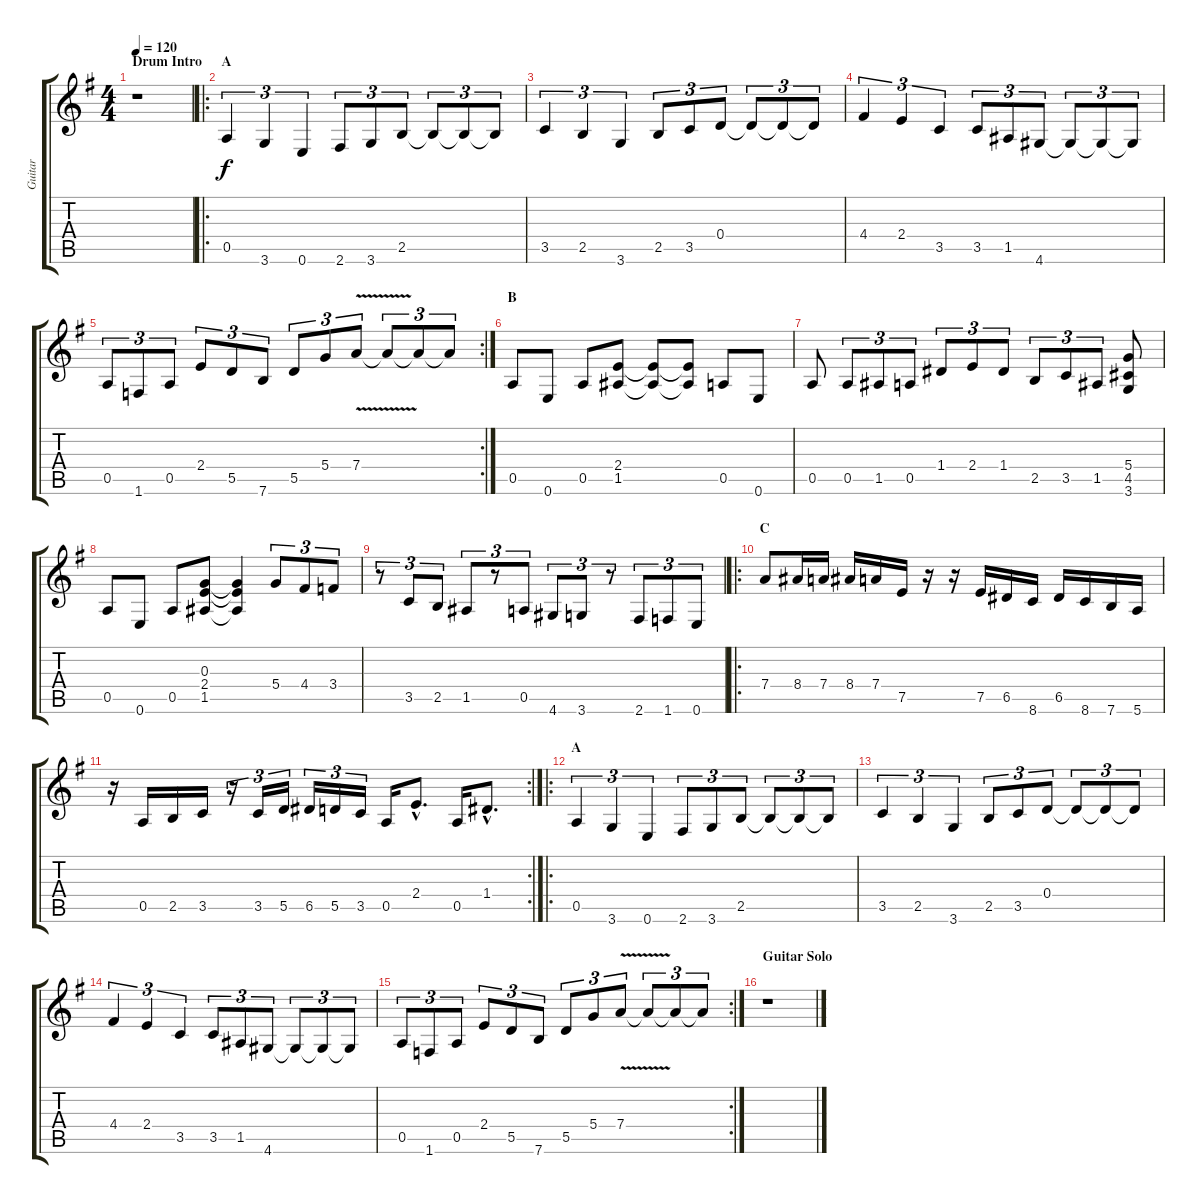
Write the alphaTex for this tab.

\track ("Guitar" "Guitar") {instrument distortionguitar}
\staff {score tabs}
\tuning (E4 B3 G3 D3 A2 E2) {hide}
\ts (4 4)
\section ("" "Drum Intro")
\tempo 120
\clef g2
\ks eminor
r.1{dy f instrument distortionguitar} |
\ro
\section ("" "A ")
0.5.4{tu (3 2)} 3.6.4{tu (3 2)} 0.6.4{tu (3 2)} 2.6.8{tu (3 2)} 3.6.8{tu (3 2)} 2.5.8{tu (3 2)} 2.5{t}.8{tu (3 2)} 2.5{t}.8{tu (3 2)} 2.5{t}.8{tu (3 2)} |
3.5.4{tu (3 2)} 2.5.4{tu (3 2)} 3.6.4{tu (3 2)} 2.5.8{tu (3 2)} 3.5.8{tu (3 2)} 0.4.8{tu (3 2)} 0.4{t}.8{tu (3 2)} 0.4{t}.8{tu (3 2)} 0.4{t}.8{tu (3 2)} |
4.4.4{tu (3 2)} 2.4.4{tu (3 2)} 3.5.4{tu (3 2)} 3.5.8{tu (3 2)} 1.5.8{tu (3 2)} 4.6.8{tu (3 2)} 4.6{t}.8{tu (3 2)} 4.6{t}.8{tu (3 2)} 4.6{t}.8{tu (3 2)} |
\rc 2
0.5.8{tu (3 2)} 1.6.8{tu (3 2)} 0.5.8{tu (3 2)} 2.4.8{tu (3 2)} 5.5.8{tu (3 2)} 7.6.8{tu (3 2)} 5.5.8{tu (3 2)} 5.4.8{tu (3 2)} 7.4{v}.8{tu (3 2)} 7.4{t}.8{tu (3 2)} 7.4{t}.8{tu (3 2)} 7.4{t}.8{tu (3 2)} |
\section ("" "B ")
0.5.8 0.6.8 0.5.8 (2.4 1.5).8 (2.4{t} 1.5{t}).8 (2.4{t} 1.5{t}).8 0.5.8 0.6.8 |
0.5.8 0.5.8{tu (3 2)} 1.5.8{tu (3 2)} 0.5.8{tu (3 2)} 1.4.8{tu (3 2)} 2.4.8{tu (3 2)} 1.4.8{tu (3 2)} 2.5.8{tu (3 2)} 3.5.8{tu (3 2)} 1.5.8{tu (3 2)} (5.4 4.5 3.6).8 |
0.5.8 0.6.8 0.5.8 (0.3 2.4 1.5).8 (0.3{t} 2.4{t} 1.5{t}).4 5.4.8{tu (3 2)} 4.4.8{tu (3 2)} 3.4.8{tu (3 2)} |
r.8{tu (3 2)} 3.5.8{tu (3 2)} 2.5.8{tu (3 2)} 1.5.8{tu (3 2)} r.8{tu (3 2)} 0.5.8{tu (3 2)} 4.6.8{tu (3 2)} 3.6.8{tu (3 2)} r.8{tu (3 2)} 2.6.8{tu (3 2)} 1.6.8{tu (3 2)} 0.6.8{tu (3 2)} |
\ro
\section ("" "C ")
7.4.8 8.4.16 7.4.16 8.4.16 7.4.16 7.5.16 r.16 r.16 7.5.16 6.5.16 8.6.16 6.5.16 8.6.16 7.6.16 5.6.16 |
\rc 2
r.16 0.5.16 2.5.16 3.5.16 r.16{tu (3 2)} 3.5.16{tu (3 2)} 5.5.16{tu (3 2)} 6.5.16{tu (3 2)} 5.5.16{tu (3 2)} 3.5.16{tu (3 2)} 0.5.16 2.4{hac}.8{d} 0.5.16 1.4{hac}.8{d} |
\ro
\section ("" "A ")
0.5.4{tu (3 2)} 3.6.4{tu (3 2)} 0.6.4{tu (3 2)} 2.6.8{tu (3 2)} 3.6.8{tu (3 2)} 2.5.8{tu (3 2)} 2.5{t}.8{tu (3 2)} 2.5{t}.8{tu (3 2)} 2.5{t}.8{tu (3 2)} |
3.5.4{tu (3 2)} 2.5.4{tu (3 2)} 3.6.4{tu (3 2)} 2.5.8{tu (3 2)} 3.5.8{tu (3 2)} 0.4.8{tu (3 2)} 0.4{t}.8{tu (3 2)} 0.4{t}.8{tu (3 2)} 0.4{t}.8{tu (3 2)} |
4.4.4{tu (3 2)} 2.4.4{tu (3 2)} 3.5.4{tu (3 2)} 3.5.8{tu (3 2)} 1.5.8{tu (3 2)} 4.6.8{tu (3 2)} 4.6{t}.8{tu (3 2)} 4.6{t}.8{tu (3 2)} 4.6{t}.8{tu (3 2)} |
\rc 2
0.5.8{tu (3 2)} 1.6.8{tu (3 2)} 0.5.8{tu (3 2)} 2.4.8{tu (3 2)} 5.5.8{tu (3 2)} 7.6.8{tu (3 2)} 5.5.8{tu (3 2)} 5.4.8{tu (3 2)} 7.4{v}.8{tu (3 2)} 7.4{t}.8{tu (3 2)} 7.4{t}.8{tu (3 2)} 7.4{t}.8{tu (3 2)} |
\section ("" "Guitar Solo")
r.1
